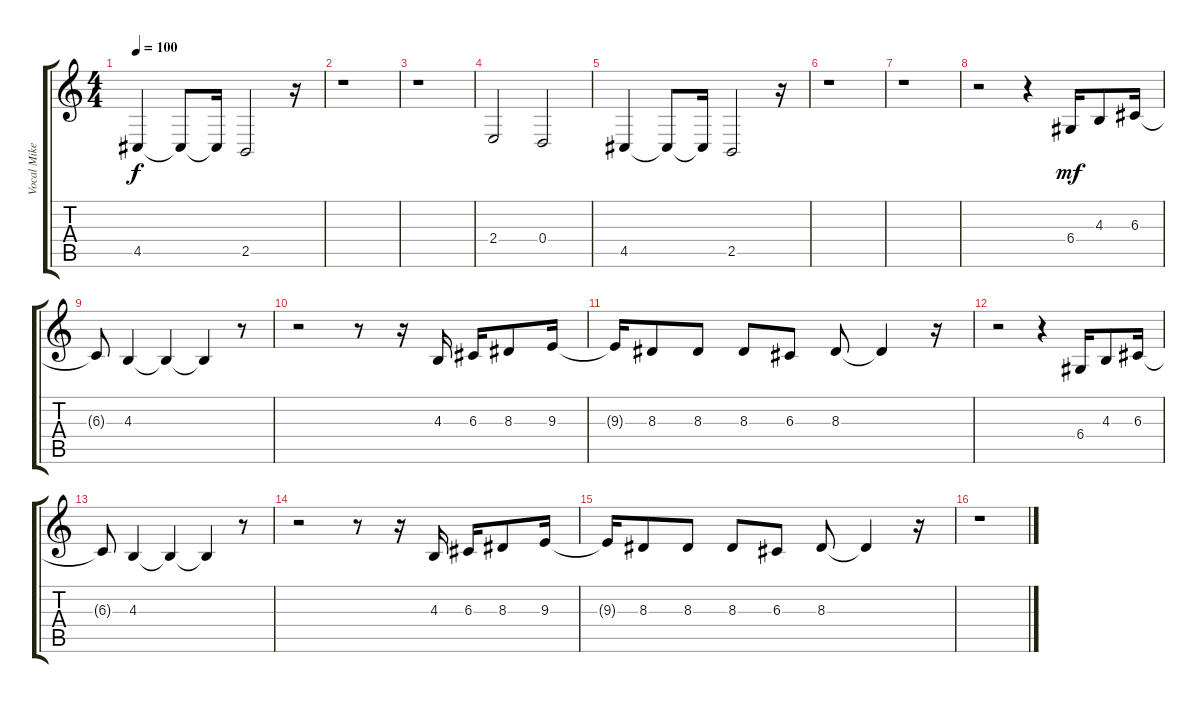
\track ("Vocal Mike Dirnt" "Vocal Mike") {instrument violin}
\staff {score tabs}
\tuning (E4 B3 G3 D3 A2 E2) {hide}
\ts (4 4)
\tempo 100
\clef g2
\ks c
4.5.4{dy f} 4.5{t}.8 4.5{t}.16 2.5.2 r.16 |
r.1 |
r.1 |
2.4.2 0.4.2 |
4.5.4 4.5{t}.8 4.5{t}.16 2.5.2 r.16 |
r.1 |
r.1 |
r.2 r.4 6.4.16{dy mf} 4.3.8 6.3.16 |
6.3{t}.8 4.3.4 4.3{t}.4 4.3{t}.4 r.8 |
r.2 r.8 r.16 4.3.16 6.3.16 8.3.8 9.3.16 |
9.3{t}.16 8.3.8 8.3.8 8.3.8 6.3.8 8.3.8 8.3{t}.4 r.16 |
r.2 r.4 6.4.16 4.3.8 6.3.16 |
6.3{t}.8 4.3.4 4.3{t}.4 4.3{t}.4 r.8 |
r.2 r.8 r.16 4.3.16 6.3.16 8.3.8 9.3.16 |
9.3{t}.16 8.3.8 8.3.8 8.3.8 6.3.8 8.3.8 8.3{t}.4 r.16 |
r.1
